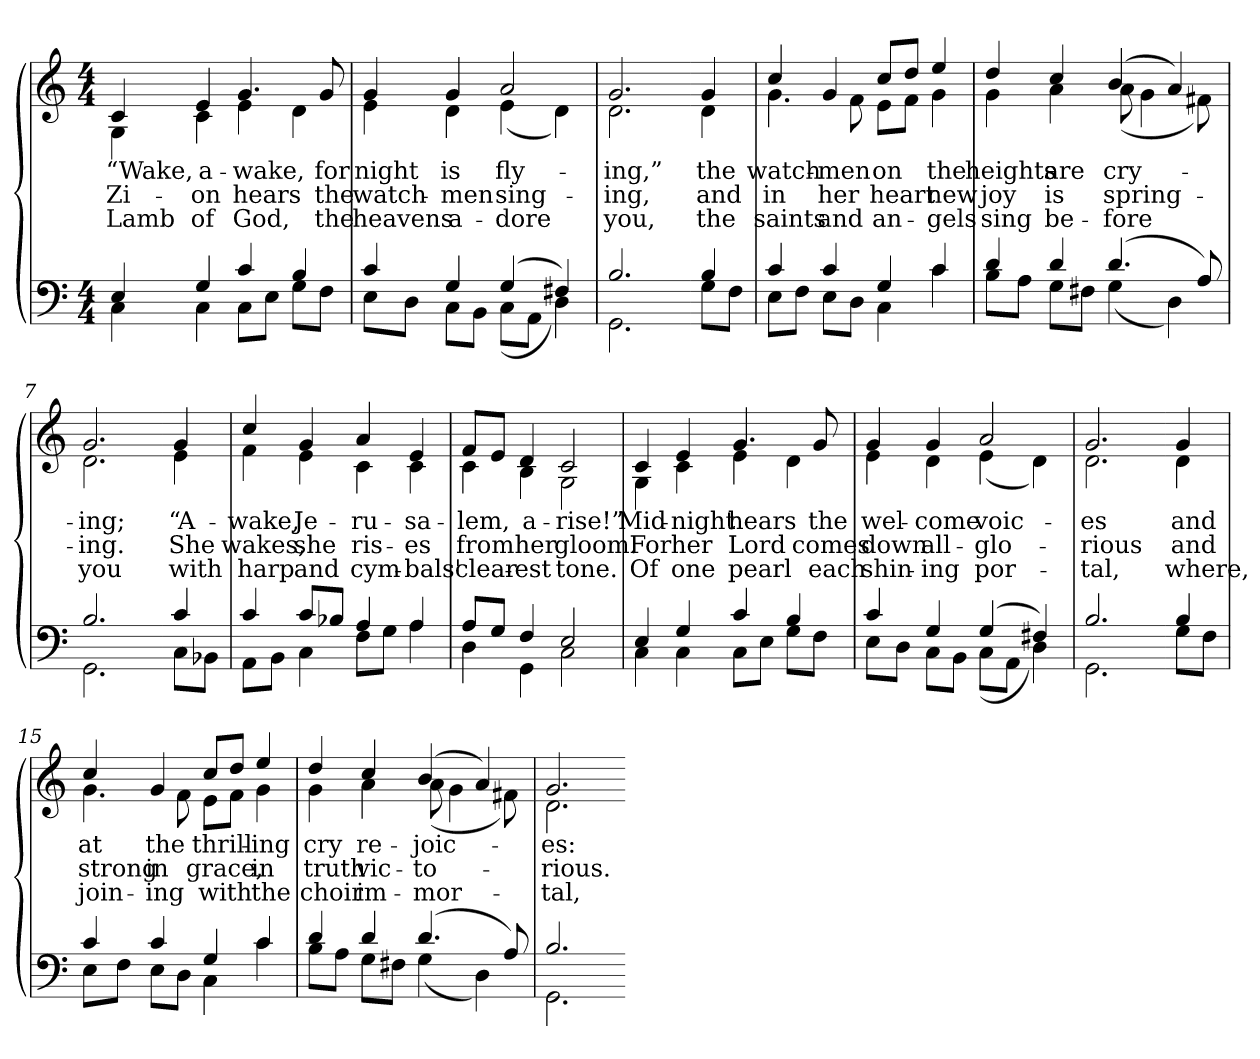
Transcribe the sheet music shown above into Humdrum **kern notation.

**kern	**kern	**text	**text	**text
*part2	*part1	*part1	*part1	*part1
*staff2	*staff1	*staff1	*staff1	*staff1
*clefF4	*clefG2	*	*	*
*k[]	*k[]	*	*	*
*M4/4	*M4/4	*	*	*
=1	=1	=1	=1	=1
*^	*	*	*	*
!	!	!LO:TX:b:i:t=Verse	!	!	!
!	!	!	!LO:LY:b	!LO:LY:b	!LO:LY:b
*	*	*^	*	*	*
4E/	4C\	4c/	4G\	“Wake,	Zi-	Lamb
!	!	!	!	!LO:LY:b	!LO:LY:b	!LO:LY:b
4G/	4C\	4e/	4c\	a-	-on	of
!	!	!	!	!LO:LY:b	!LO:LY:b	!LO:LY:b
4c/	8C\L	4.g/	4e\	-wake,	hears	God,
.	8E\J	.	.	.	.	.
4B/	8G\L	.	4d\	.	.	.
!	!	!	!	!LO:LY:b	!LO:LY:b	!LO:LY:b
.	8F\J	8g/	.	for	the	the
=2	=2	=2	=2	=2	=2	=2
!	!	!	!	!LO:LY:b	!LO:LY:b	!LO:LY:b
4c/	8E\L	4g/	4e\	night	watch-	heavens
.	8D\J	.	.	.	.	.
!	!	!	!	!LO:LY:b	!LO:LY:b	!LO:LY:b
4G/	8C\L	4g/	4d\	is	-men	a-
.	8BB\J	.	.	.	.	.
!	!	!	!	!LO:LY:b	!LO:LY:b	!LO:LY:b
(>4G/	(<8C\L	2a/	(<4e\	fly-	sing-	-dore
.	8AA\J	.	.	.	.	.
4F#X/)	4D\)	.	4d\)	.	.	.
=3	=3	=3	=3	=3	=3	=3
!	!	!	!	!LO:LY:b	!LO:LY:b	!LO:LY:b
2.B/	2.GG\	2.g/	2.d\	-ing,”	-ing,	you,
!!LO:LB:g=z	!!
=4-	=4-	=4-	=4-	=4-	=4-	=4-
!	!	!	!	!LO:LY:b	!LO:LY:b	!LO:LY:b
4B/	8G\L	4g/	4d\	the	and	the
.	8F\J	.	.	.	.	.
=5	=5	=5	=5	=5	=5	=5
!	!	!	!	!LO:LY:b	!LO:LY:b	!LO:LY:b
4c/	8E\L	4cc/	4.g\	watch-	in	saints
.	8F\J	.	.	.	.	.
!	!	!	!	!LO:LY:b	!LO:LY:b	!LO:LY:b
4c/	8E\L	4g/	.	-men	her	and
.	8D\J	.	8f\	.	.	.
!	!	!	!	!LO:LY:b	!LO:LY:b	!LO:LY:b
4G/	4C\	8cc/L	8e\L	on	heart	an-
.	.	8dd/J	8f\J	.	.	.
!	!	!	!	!LO:LY:b	!LO:LY:b	!LO:LY:b
4c/	4c\	4ee/	4g\	the	new	-gels
=6	=6	=6	=6	=6	=6	=6
!	!	!	!	!LO:LY:b	!LO:LY:b	!LO:LY:b
4d/	8B\L	4dd/	4g\	heights	joy	sing
.	8A\J	.	.	.	.	.
!	!	!	!	!LO:LY:b	!LO:LY:b	!LO:LY:b
4d/	8G\L	4cc/	4a\	are	is	be-
.	8F#X\J	.	.	.	.	.
!	!	!	!	!LO:LY:b	!LO:LY:b	!LO:LY:b
(>4.d/	(<4G\	(>4b/	(<8a\	cry-	spring-	-fore
.	.	.	4g\	.	.	.
.	4D\)	4a/)	.	.	.	.
8A/)	.	.	8f#X\)	.	.	.
=7	=7	=7	=7	=7	=7	=7
!	!	!	!	!LO:LY:b	!LO:LY:b	!LO:LY:b
2.B/	2.GG\	2.g/	2.d\	-ing;	-ing.	you
!!LO:LB:g=z	!!
=8-	=8-	=8-	=8-	=8-	=8-	=8-
!	!	!	!	!LO:LY:b	!LO:LY:b	!LO:LY:b
4c/	8C\L	4g/	4e\	“A-	She	with
.	8BB-X\J	.	.	.	.	.
=9	=9	=9	=9	=9	=9	=9
!	!	!	!	!LO:LY:b	!LO:LY:b	!LO:LY:b
4c/	8AA\L	4cc/	4f\	-wake,	wakes,	harp
.	8BB\J	.	.	.	.	.
!	!	!	!	!LO:LY:b	!LO:LY:b	!LO:LY:b
8c/L	4C\	4g/	4e\	Je-	she	and
8B-X/J	.	.	.	.	.	.
!	!	!	!	!LO:LY:b	!LO:LY:b	!LO:LY:b
4A/	8F\L	4a/	4c\	-ru-	ris-	cym-
.	8G\J	.	.	.	.	.
!	!	!	!	!LO:LY:b	!LO:LY:b	!LO:LY:b
4A/	4A\	4e/	4c\	-sa-	-es	-bals'
=10	=10	=10	=10	=10	=10	=10
!	!	!	!	!LO:LY:b	!LO:LY:b	!LO:LY:b
8A/L	4D\	8f/L	4c\	-lem,	from	clear-
8G/J	.	8e/J	.	.	.	.
!	!	!	!	!LO:LY:b	!LO:LY:b	!LO:LY:b
4F/	4GG\	4d/	4B\	a-	her	-est
!	!	!	!	!LO:LY:b	!LO:LY:b	!LO:LY:b
2E/	2C\	2c/	2G\	-rise!”	gloom.	tone.
!!LO:LB:g=z	!!
=11	=11	=11	=11	=11	=11	=11
!	!	!	!	!LO:LY:b	!LO:LY:b	!LO:LY:b
4E/	4C\	4c/	4G\	Mid-	For	Of
!	!	!	!	!LO:LY:b	!LO:LY:b	!LO:LY:b
4G/	4C\	4e/	4c\	-night	her	one
!	!	!	!	!LO:LY:b	!LO:LY:b	!LO:LY:b
4c/	8C\L	4.g/	4e\	hears	Lord	pearl
.	8E\J	.	.	.	.	.
4B/	8G\L	.	4d\	.	.	.
!	!	!	!	!LO:LY:b	!LO:LY:b	!LO:LY:b
.	8F\J	8g/	.	the	comes	each
=12	=12	=12	=12	=12	=12	=12
!	!	!	!	!LO:LY:b	!LO:LY:b	!LO:LY:b
4c/	8E\L	4g/	4e\	wel-	down	shin-
.	8D\J	.	.	.	.	.
!	!	!	!	!LO:LY:b	!LO:LY:b	!LO:LY:b
4G/	8C\L	4g/	4d\	-come	all--	-ing
.	8BB\J	.	.	.	.	.
!	!	!	!	!LO:LY:b	!LO:LY:b	!LO:LY:b
(>4G/	(<8C\L	2a/	(<4e\	voic-	-glo-	por-
.	8AA\J	.	.	.	.	.
4F#X/)	4D\)	.	4d\)	.	.	.
=13	=13	=13	=13	=13	=13	=13
!	!	!	!	!LO:LY:b	!LO:LY:b	!LO:LY:b
2.B/	2.GG\	2.g/	2.d\	-es	-rious	-tal,
!!LO:LB:g=z	!!
=14-	=14-	=14-	=14-	=14-	=14-	=14-
!	!	!	!	!LO:LY:b	!LO:LY:b	!LO:LY:b
4B/	8G\L	4g/	4d\	and	and	where,
.	8F\J	.	.	.	.	.
=15	=15	=15	=15	=15	=15	=15
!	!	!	!	!LO:LY:b	!LO:LY:b	!LO:LY:b
4c/	8E\L	4cc/	4.g\	at	strong	join-
.	8F\J	.	.	.	.	.
!	!	!	!	!LO:LY:b	!LO:LY:b	!LO:LY:b
4c/	8E\L	4g/	.	the	in	-ing
.	8D\J	.	8f\	.	.	.
!	!	!	!	!LO:LY:b	!LO:LY:b	!LO:LY:b
4G/	4C\	8cc/L	8e\L	thrill-	grace,	with
.	.	8dd/J	8f\J	.	.	.
!	!	!	!	!LO:LY:b	!LO:LY:b	!LO:LY:b
4c/	4c\	4ee/	4g\	-ing	in	the
=16	=16	=16	=16	=16	=16	=16
!	!	!	!	!LO:LY:b	!LO:LY:b	!LO:LY:b
4d/	8B\L	4dd/	4g\	cry	truth	choir
.	8A\J	.	.	.	.	.
!	!	!	!	!LO:LY:b	!LO:LY:b	!LO:LY:b
4d/	8G\L	4cc/	4a\	re-	vic-	im-
.	8F#X\J	.	.	.	.	.
!	!	!	!	!LO:LY:b	!LO:LY:b	!LO:LY:b
(>4.d/	(<4G\	(>4b/	(<8a\	-joic-	-to-	-mor-
.	.	.	4g\	.	.	.
.	4D\)	4a/)	.	.	.	.
8A/)	.	.	8f#X\)	.	.	.
=17	=17	=17	=17	=17	=17	=17
!	!	!	!	!LO:LY:b	!LO:LY:b	!LO:LY:b
2.B/	2.GG\	2.g/	2.d\	-es:	-rious.	-tal,
*v	*v	*	*	*	*	*
*	*v	*v	*	*	*
=-	=-	=-	=-	=-
*-	*-	*-	*-	*-
